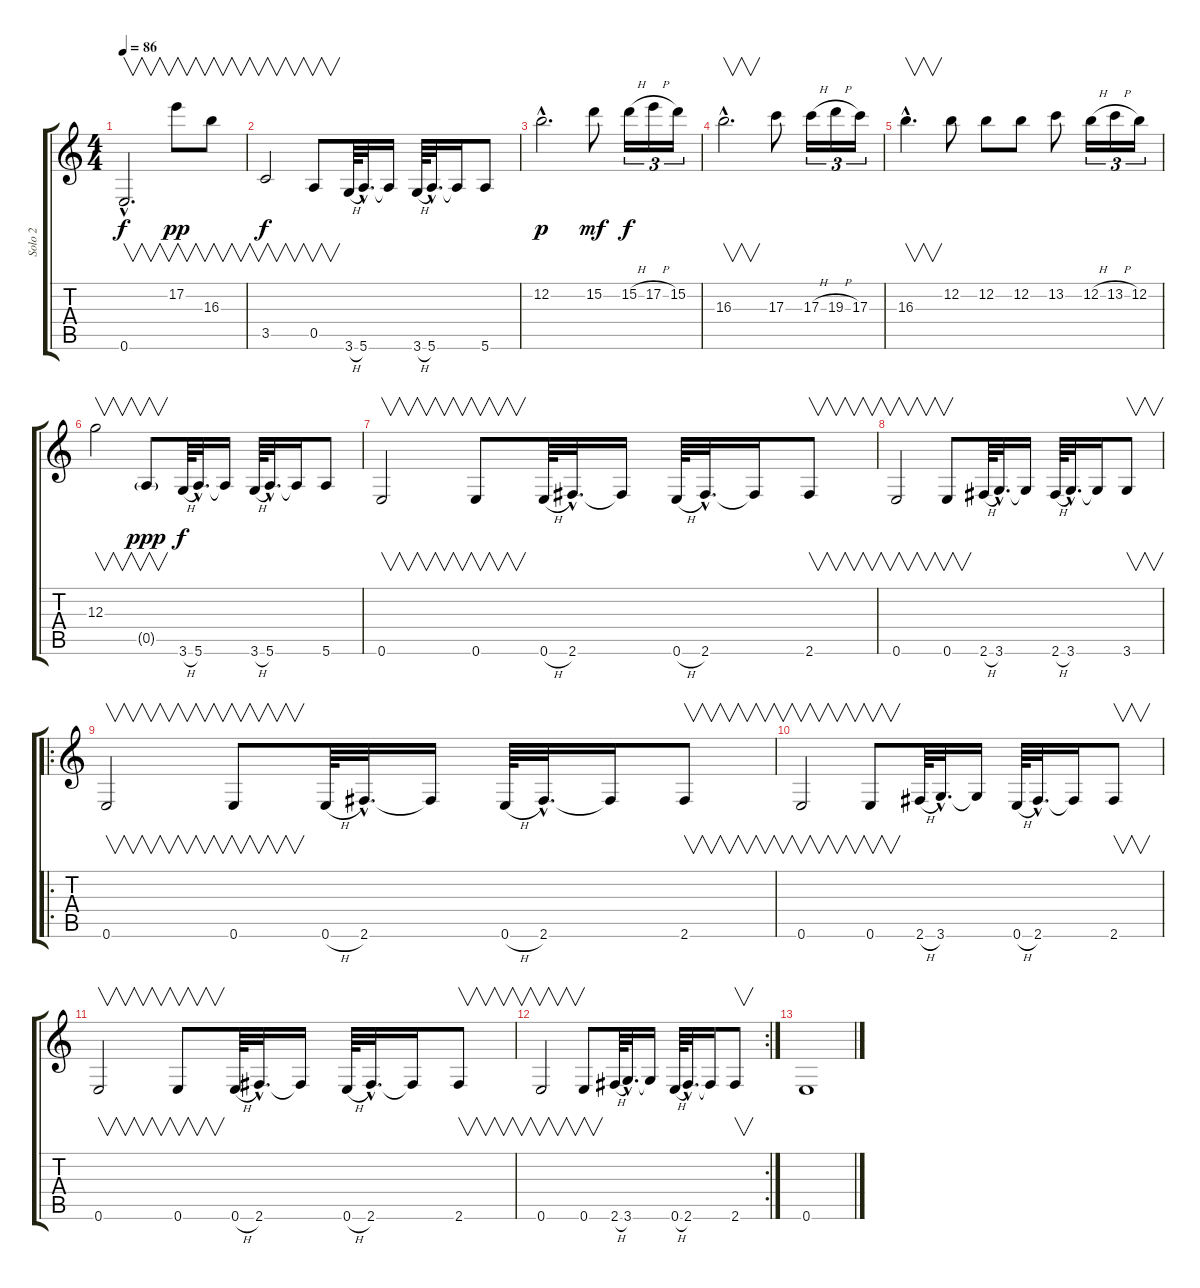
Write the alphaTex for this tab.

\track ("Solo 2" "Solo 2") {instrument distortionguitar}
\staff {score tabs}
\tuning (E4 B3 G3 D3 A2 E2) {hide}
\ts (4 4)
\tempo 86
\clef g2
\ks c
0.6{hac}.2{v d dy f} 17.2.8{v dy pp} 16.3.8{v} |
3.5.2{v dy f} 0.5.8{v} 3.6{h}.64 5.6{hac}.32{d} 5.6{t}.16 3.6{h}.64 5.6{hac}.32{d} 5.6{t}.16 5.6.8 |
12.2{hac}.2{d dy p} 15.2.8{dy mf} 15.2{h}.16{tu (3 2) dy f} 17.2{h}.16{tu (3 2)} 15.2.16{tu (3 2)} |
16.3{hac}.2{v d} 17.3.8 17.3{h}.16{tu (3 2)} 19.3{h}.16{tu (3 2)} 17.3.16{tu (3 2)} |
16.3{hac}.4{v d} 12.2.8 12.2.8 12.2.8 13.2.8 12.2{h}.16{tu (3 2)} 13.2{h}.16{tu (3 2)} 12.2.16{tu (3 2)} |
12.3.2{v} 0.5{g}.8{v dy ppp} 3.6{h}.64{dy f} 5.6{hac}.32{d} 5.6{t}.16 3.6{h}.64 5.6{hac}.32{d} 5.6{t}.16 5.6.8 |
0.6.2{v} 0.6.8{v} 0.6{h}.64 2.6{hac}.32{d} 2.6{t}.16 0.6{h}.64 2.6{hac}.32{d} 2.6{t}.16 2.6.8{v} |
0.6.2{v} 0.6.8{v} 2.6{h}.64 3.6{hac}.32{d} 3.6{t}.16 2.6{h}.64 3.6{hac}.32{d} 3.6{t}.16 3.6.8{v} |
\ro
0.6.2{v} 0.6.8{v} 0.6{h}.64 2.6{hac}.32{d} 2.6{t}.16 0.6{h}.64 2.6{hac}.32{d} 2.6{t}.16 2.6.8{v} |
0.6.2{v} 0.6.8{v} 2.6{h}.64 3.6{hac}.32{d} 3.6{t}.16 0.6{h}.64 2.6{hac}.32{d} 2.6{t}.16 2.6.8{v} |
0.6.2{v} 0.6.8{v} 0.6{h}.64 2.6{hac}.32{d} 2.6{t}.16 0.6{h}.64 2.6{hac}.32{d} 2.6{t}.16 2.6.8{v} |
\rc 2
0.6.2{v} 0.6.8{v} 2.6{h}.64 3.6{hac}.32{d} 3.6{t}.16 0.6{h}.64 2.6{hac}.32{d} 2.6{t}.16 2.6.8{v} |
0.6.1
